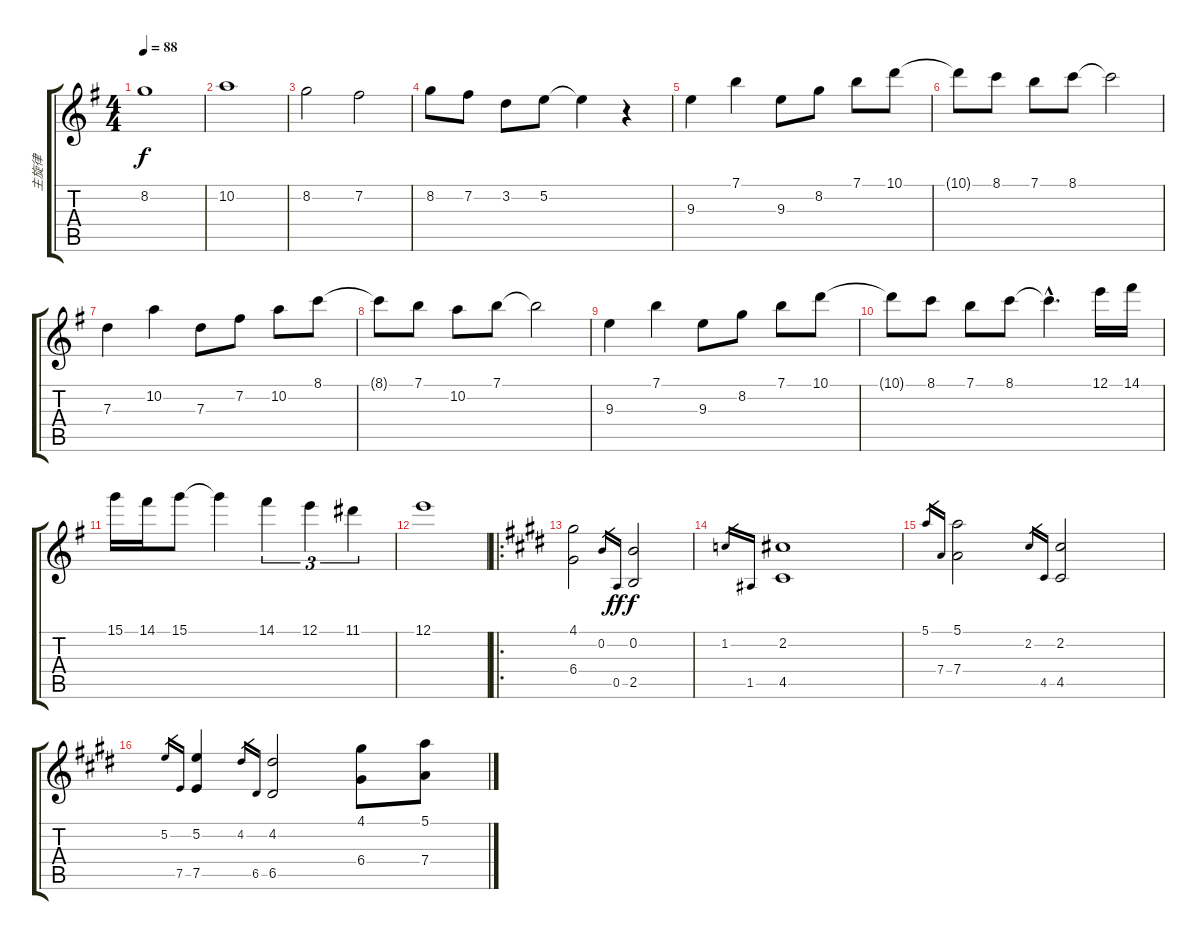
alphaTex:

\track ("主旋律" "主旋律") {instrument acousticguitarnylon}
\staff {score tabs}
\tuning (E4 B3 G3 D3 A2 E2) {hide}
\ts (4 4)
\tempo 88
\clef g2
\ks g
8.2.1{dy f instrument acousticguitarnylon} |
10.2.1 |
8.2.2 7.2.2 |
8.2.8 7.2.8 3.2.8 5.2.8 5.2{t}.4 r.4 |
9.3.4 7.1.4 9.3.8 8.2.8 7.1.8 10.1.8 |
10.1{t}.8 8.1.8 7.1.8 8.1.8 8.1{t}.2 |
7.3.4 10.2.4 7.3.8 7.2.8 10.2.8 8.1.8 |
8.1{t}.8 7.1.8 10.2.8 7.1.8 7.1{t}.2 |
9.3.4 7.1.4 9.3.8 8.2.8 7.1.8 10.1.8 |
10.1{t}.8 8.1.8 7.1.8 8.1.8 8.1{hac t}.4{d} 12.1.16 14.1.16 |
15.1.16 14.1.16 15.1.8 15.1{t}.4 14.1.4{tu (3 2)} 12.1.4{tu (3 2)} 11.1.4{tu (3 2)} |
12.1.1 |
\ro
\ks e
(4.1 6.4).2 0.2.16{gr} 0.5.16{gr dy ff} (0.2 2.5).2{dy f} |
1.2.16{gr} 1.5.16{gr} (2.2 4.5).1 |
5.1.16{gr} 7.4.16{gr} (5.1 7.4).2 2.2.16{gr} 4.5.16{gr} (2.2 4.5).2 |
5.2.16{gr} 7.5.16{gr} (5.2 7.5).4 4.2.16{gr} 6.5.16{gr} (4.2 6.5).2 (4.1 6.4).8 (5.1 7.4).8
